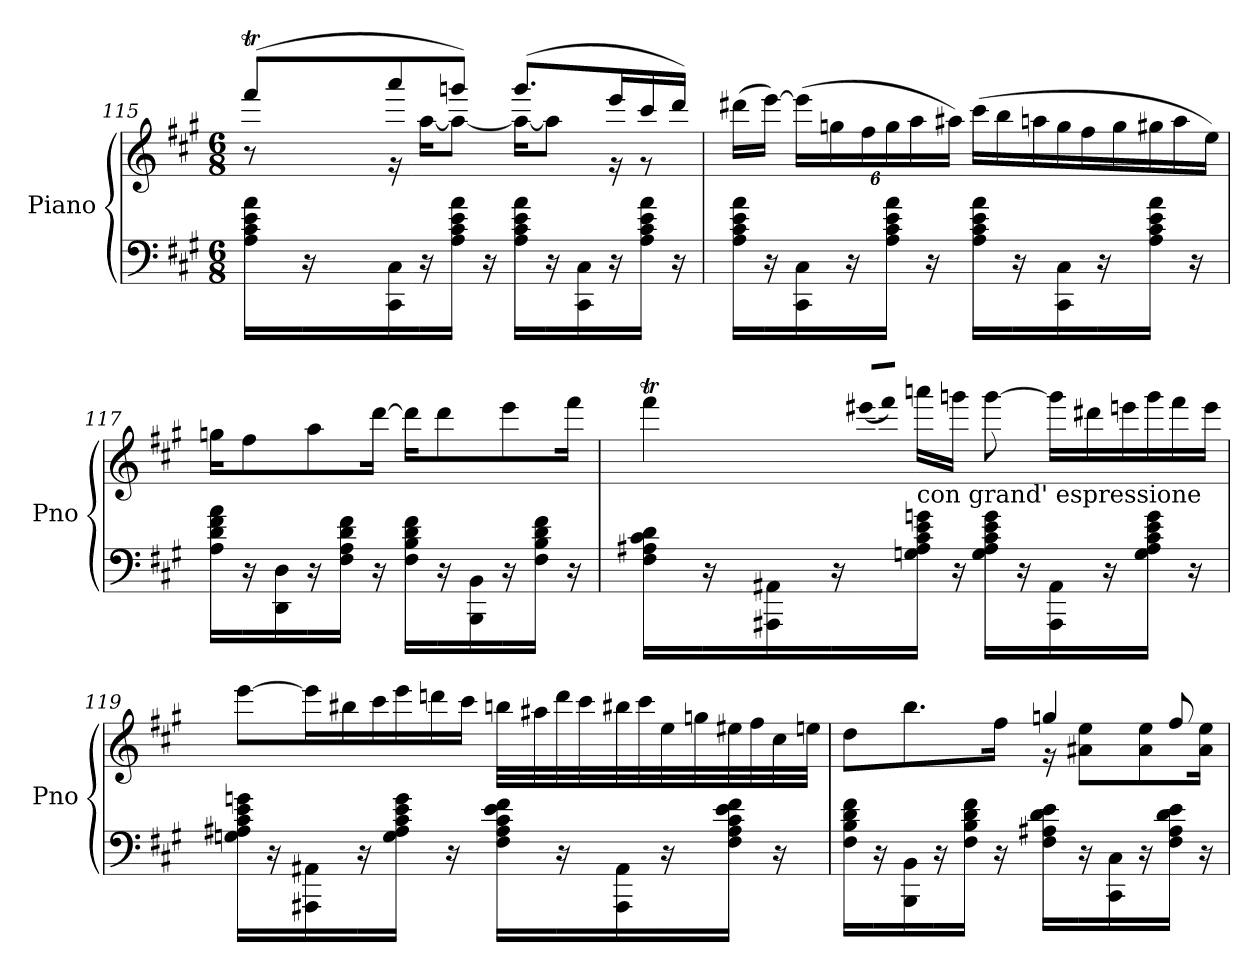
**kern	**kern
*part1	*part1
*staff2	*staff1
*I"Piano	*
*I'Pno	*
*clefF4	*clefG2
*k[f#c#g#]	*k[f#c#g#]
*A:	*A:
*M6/8	*M6/8
=115	=115
*^	*^
*	*	*	*^
16ryy	16A\ 16c#\ 16e\ 16a\LL	(8fff#T/L	8r	40ryy
*	*	*	*	*Xtuplet
.	.	.	.	40ggg#yy
.	.	.	.	40fff#yy
16r	16ryy	.	.	.
.	.	.	.	40fffnyy
.	.	.	.	40fff#Xyy
16ryy	16CC#\ 16C#\	8aaa/	16r	2ryy
16r	16ryy	.	[16aa\KL	.
16ryy	16A\ 16c#\ 16e\ 16a\JJ	8gggn/J)	8aa\J_	.
16r	16ryy	.	.	.
16ryy	16A\ 16c#\ 16e\ 16a\LL	(8.ggg/L	16aa\KL_	.
16r	16ryy	.	8aa\J]	.
16ryy	16CC#\ 16C#\	.	.	.
16r	16ryy	16eee/L	16r	.
16ryy	16A\ 16c#\ 16e\ 16a\JJ	16ccc#/	8r	8ryy
16r	16ryy	16ddd/JJ)	.	.
*	*	*v	*v	*v
=116	=116	=116
16ryy	16A\ 16c#\ 16e\ 16a\LL	(16ddd#X\LL
16r	16ryy	[16eee\JJ)
*	*	*tuplet
*	*	*Xbrackettup
16ryy	16CC#\ 16C#\	(24eee\LL]
.	.	24ggn\
16r	16ryy	.
.	.	24ff#\
*	*	*Xtuplet
16ryy	16A\ 16c#\ 16e\ 16a\JJ	24gg\
.	.	24aa\
16r	16ryy	.
.	.	24aa#X\JJ)
16ryy	16A\ 16c#\ 16e\ 16a\LL	(24ccc#\LL
.	.	24bb\
16r	16ryy	.
.	.	24aan\
16ryy	16CC#\ 16C#\	24gg\
.	.	24ff#\
16r	16ryy	.
.	.	24gg\
16ryy	16A\ 16c#\ 16e\ 16a\JJ	24gg#X\
.	.	24aa\
16r	16ryy	.
.	.	24ee\JJ)
!!LO:LB:g=z
=117	=117	=117
16ryy	16A\ 16d\ 16f#\ 16a\LL	16ggn\KL
16r	16ryy	8ff#\
16ryy	16DD\ 16D\	.
16r	16ryy	8aa\
16ryy	16F#\ 16A\ 16d\ 16f#\JJ	.
16r	16ryy	[16ddd\Jk
16ryy	16F#\ 16B\ 16d\ 16f#\LL	16ddd\KL]
16r	16ryy	8ddd\
16ryy	16BBB\ 16BB\	.
16r	16ryy	8eee\
16ryy	16F#\ 16B\ 16d\ 16f#\JJ	.
16r	16ryy	16fff#\Jk
=118	=118	=118
*	*	*^
16ryy	16F#\ 16A#X\ 16c#\ 16d\LL	4fff#T\	1920%43ryy
!	!	!	!LO:N:vis=32
.	.	.	1920%43ggg#yy
!	!	!	!LO:N:vis=32
.	.	.	1920%43fff#yy
16r	16ryy	.	.
!	!	!	!LO:N:vis=32
.	.	.	1920%43ggg#yy
!	!	!	!LO:N:vis=32
.	.	.	1920%43fff#yy
!	!	!	!LO:N:vis=32
.	.	.	1920%43ggg#yy
16ryy	16AAA#X\ 16AA#X\	.	.
!	!	!	!LO:N:vis=32
.	.	.	1920%43fff#yy
!	!	!	!LO:N:vis=32
.	.	.	1920%43ggg#TTTyy
!	!	!	!LO:N:vis=32
.	.	.	1920%43fff#yy
16r	16ryy	.	.
!	!	!	!LO:N:vis=32
.	.	.	(1920%43eee#X/LLL
!	!	!	!LO:N:vis=32
.	.	.	1920%43fff#/JJJ)
.	.	.	1920%967ryy
!	!	!LO:TX:b:t=con grand' espressione	!
16ryy	16Gn\ 16A#\ 16c#\ 16e\ 16gn\JJ	16aaan\LL	.
16r	16ryy	16gggn\JJ	.
16ryy	16G\ 16A#\ 16c#\ 16e\ 16g\LL	[8ggg\	.
16r	16ryy	.	.
16ryy	16AAA#\ 16AA#\	24ggg\LL]	.
.	.	24ddd#X\	.
16r	16ryy	.	.
.	.	24eeen\	.
16ryy	16G\ 16A#\ 16c#\ 16e\ 16g\JJ	24ggg\	.
.	.	24fff#\	.
16r	16ryy	.	.
.	.	24eee\JJ	.
*	*	*v	*v
!!LO:LB:g=z
=119	=119	=119
16ryy	16Gn\ 16A#X\ 16c#\ 16e\ 16gn\LL	[8eee\L
16r	16ryy	.
16ryy	16AAA#X\ 16AA#X\	24eee\L]
.	.	24bb#X\
16r	16ryy	.
.	.	24ccc#\
16ryy	16G\ 16A#\ 16c#\ 16e\ 16g\JJ	24eee\
.	.	24dddn\
16r	16ryy	.
.	.	24ccc#\JJ
16ryy	16F#\ 16A#\ 16c#\ 16e\ 16f#\LL	32bbn\LLL
.	.	32aa#X\
16r	16ryy	32ddd\
.	.	32ccc#\
16ryy	16AAA#\ 16AA#\	32bb#X\
.	.	32ccc#\
16r	16ryy	32ee\
.	.	32ggn\
16ryy	16F#\ 16A#\ 16c#\ 16e\ 16f#\JJ	32ee#X\
.	.	32ff#\
16r	16ryy	32cc#\
.	.	32een\JJJ
=120	=120	=120
*	*	*^
16ryy	16F#\ 16B\ 16d\ 16f#\LL	8dd\L	4.ryy
16r	16ryy	.	.
16ryy	16BBB\ 16BB\	8.bb\	.
16r	16ryy	.	.
16ryy	16F#\ 16B\ 16d\ 16f#\JJ	.	.
16r	16ryy	16ff#\Jk	.
16ryy	16F#\ 16A#X\ 16d\ 16e\LL	4ggn/	16r
16r	16ryy	.	8a#X\ 8ee\L
16ryy	16CC#\ 16C#\	.	.
16r	16ryy	.	8a#\ 8ee\
16ryy	16F#\ 16A#\ 16d\ 16e\JJ	8ff#/	.
16r	16ryy	.	16a#\ 16ee\Jk
*v	*v	*	*
*	*v	*v
=	=
*-	*-
